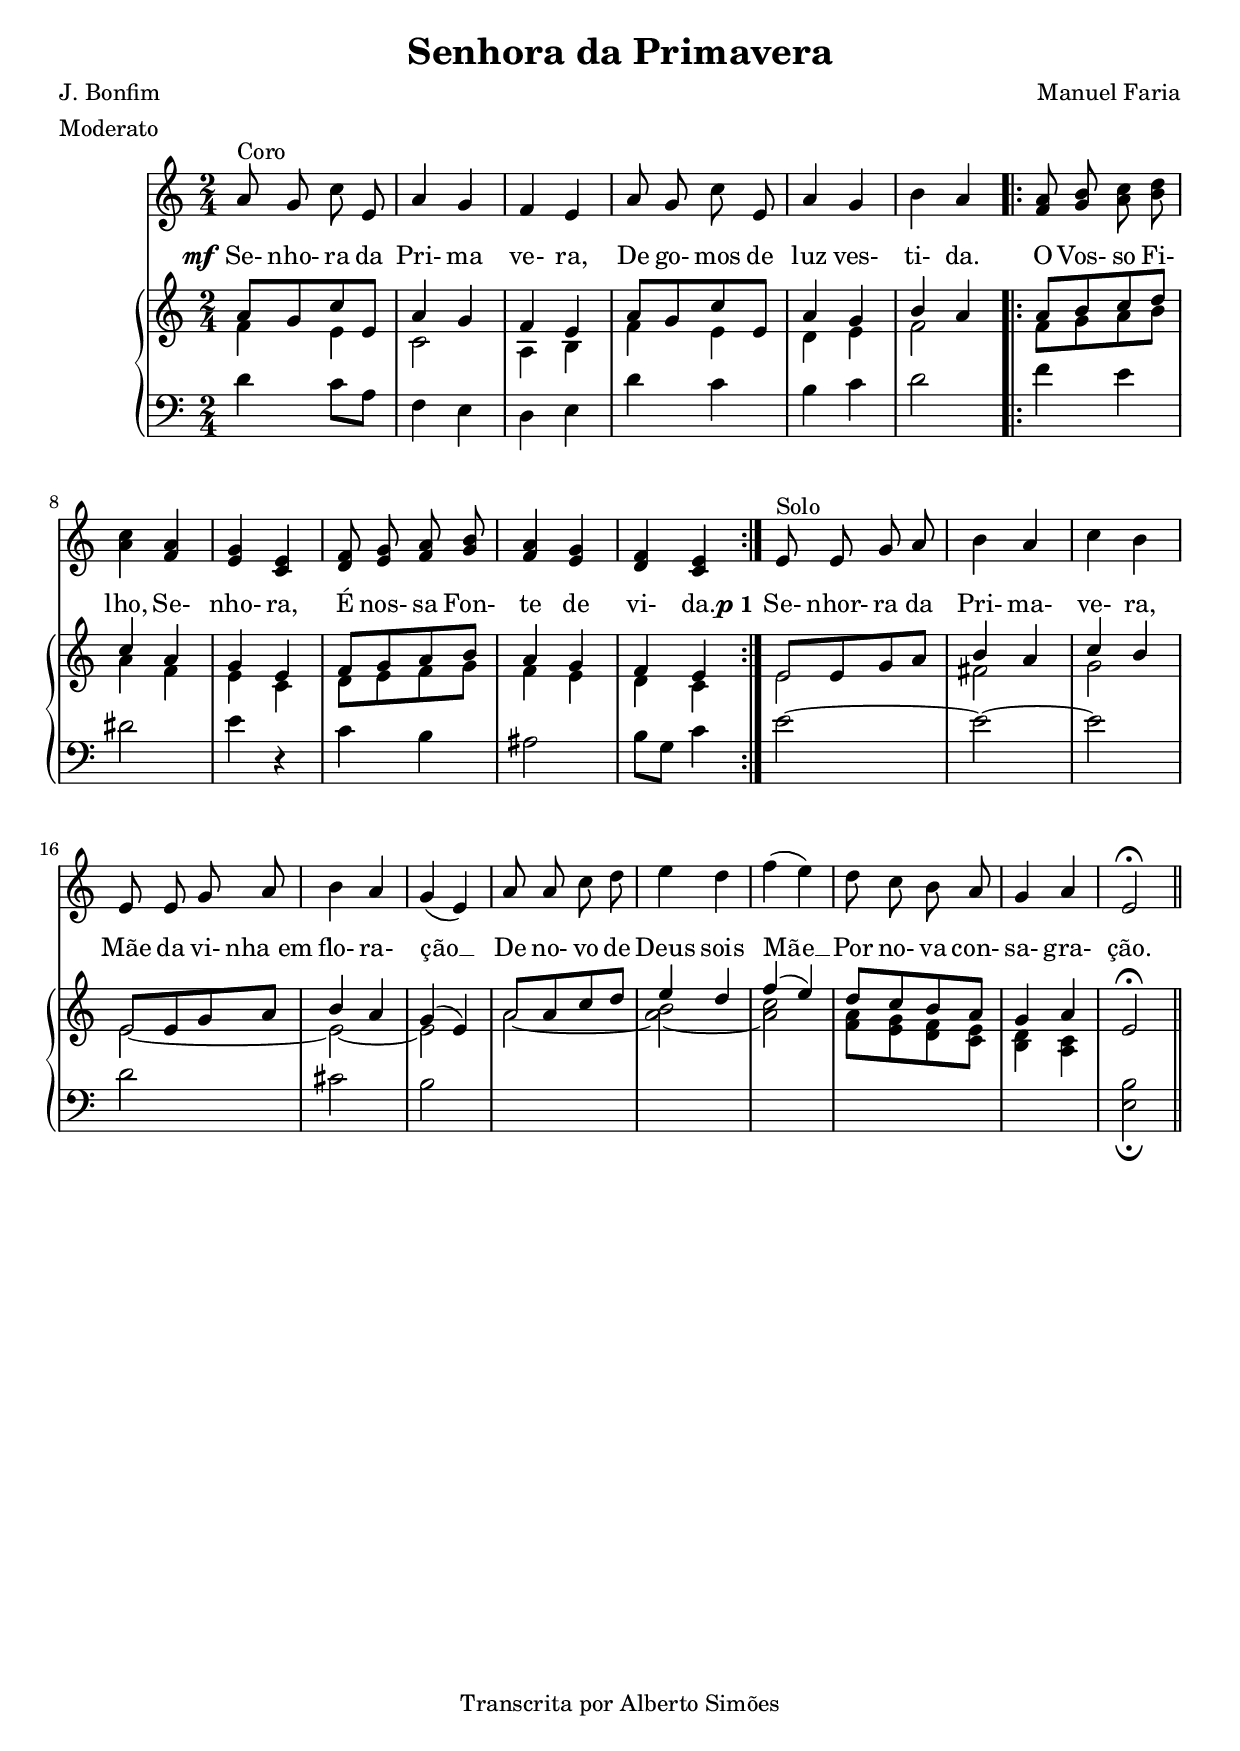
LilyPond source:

\version "2.14.0"

\header {
  title = "Senhora da Primavera"
  composer = "Manuel Faria"
  poet = "J. Bonfim"
  meter = "Moderato"

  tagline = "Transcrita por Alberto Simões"

  ocasioes = "maria"
  seccao   = "maria,natal"
}

global = {
  \key c \major
  \time 2/4
}

melody = \relative c'' {
  \global
  \clef treble
  \autoBeamOff

  a8^\markup{Coro} g c e, | a4 g | f e | a8 g c e,| a4 g | b a |
  \repeat volta 2 {
    <f a>8 <g b> <a c> <b d> |
    <a c>4 <f a> | <e g> <c e> | <d f>8 <e g> < f a> <g b> | <f a>4 <e g> | <d f> <c e>
  }
  e8^\markup{Solo} e g a | b4 a | c b | 
  e,8 e g a | b4 a | g( e) | a8 a c d | e4 d | f( e) | d8 c b a | g4 a | e2 \fermata \bar "||"
}

text = {
  \set stanza = \markup { \dynamic mf }
  \lyricmode {
    Se- nho- ra da Pri- ma ve- ra,
    De go- mos de luz ves- ti- da.
    O Vos- so Fi- lho, Se- nho- ra,
    É nos- sa Fon- te de vi- da.
  }
  \set stanza = \markup { \dynamic p 1 }
  \lyricmode {
    Se- nhor- ra da Pri- ma- ve- ra,
    Mãe da vi- nha_em flo- ra- ção __
    De no- vo de Deus sois Mãe __
    Por no- va con- sa- gra- ção.
  }
}


upperA = \relative c'' {
  \voiceOne
  a8[ g c e,] | a4 g | f e | a8[ g c e,] | a4 g | b a |
  \repeat volta 2 {
    a8[ b c d] | c4 a|g e|f8[ g a b]|a4 g|f e
  }
  e8[ e g a] | b4 a | c b|
  e,8[ e g a] | b4 a |g( e) | a8[ a c d] | e4 d | f( e) |
  d8[ c b a] | g4 a | e2\fermata \bar "||"
}

upperB = \relative c' {
  \voiceTwo

  f4 e | c2|a4 b|f' e| d e|f2 |
  \repeat volta 2 {
    f8[ g a b] | a4 f |e c |d8[ e f g] | f4 e | d c
  }
  e2|fis|g|e~|e~|e|a~|<a b>~|<a c>|<f a>8[ <e g> <d f> <c e>] | <b d>4 <a c> | s2 \bar "||"
}

upper = {
  \global
  \clef treble
  \mergeDifferentlyHeadedOn
  \mergeDifferentlyDottedOn
  << \new Voice = "melB" \upperA 
     \new Voice \upperB >>
}

lower = \relative c' {
  \global
  \clef bass
  d4 c8[ a]| f4 e|d e|d' c|b c|d2|
  \repeat volta 2 {
    f4 e| dis2 |e4 r|c4 b|ais2 |b8[ g] c4 
  }
  e2 ~ | e~ | e |
  d | cis | b | s2 | s2 | s2 | s2 | s2 | <e, b'>2_\fermata 
  \bar "||"
}

\score {
  <<
    \new Staff <<
      \new Voice = "mel" \melody
    >>
    \new PianoStaff <<
      \new Staff = "upper" \upper
      \new Staff = "lower" \lower
    >>
    \new Lyrics \with { alignAboveContext = "upper" }
                { \lyricsto "mel" \text}
  >>
  \layout {
    \context {
      \Staff \RemoveEmptyStaves       
      % \override VerticalAxisGroup #'remove-first = ##t
    }

    % \context {
    %   \PianoStaff
    %   \override StaffGrouper #'staff-staff-spacing #'minimum-distance = #10
    % }

    % \context {
    %   \Score
    %   \override StaffGrouper #'staff-staff-spacing #'padding = #0
    %   \override StaffGrouper #'staff-staff-spacing #'basic-distance = #0
    %   \override StaffGrouper #'staffgroup-staff-spacing  #'basic-distance = #0
    % }

%    #(layout-set-staff-size 19)

  }
  \midi {
    \context {
      \Score
      tempoWholesPerMinute = #(ly:make-moment 80 4)
    }
  }
}


